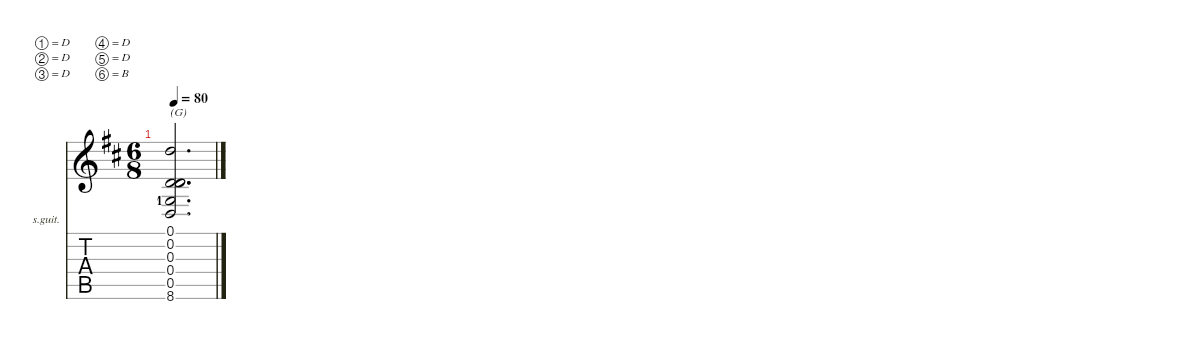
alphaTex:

\defaultSystemsLayout 4
\hideDynamics
\bracketExtendMode nobrackets
\firstSystemTrackNameOrientation horizontal
\otherSystemsTrackNameOrientation horizontal
\track ("full rhythm (alt tuning) 07" "s.guit.") {instrument acousticguitarsteel}
\staff {score tabs}
\tuning (D4 D3 D3 D3 D2 B1)
\ts (6 8)
\tempo 80
\clef g2
\ks bminor
(8.6{lf 2 acc forcenatural} 0.5{acc forcenatural} 0.4{acc forcenatural} 0.3{acc forcenatural} 0.2{acc forcenatural} 0.1{acc forcenatural}).2{d txt "(G)" dy mf beam Up}
